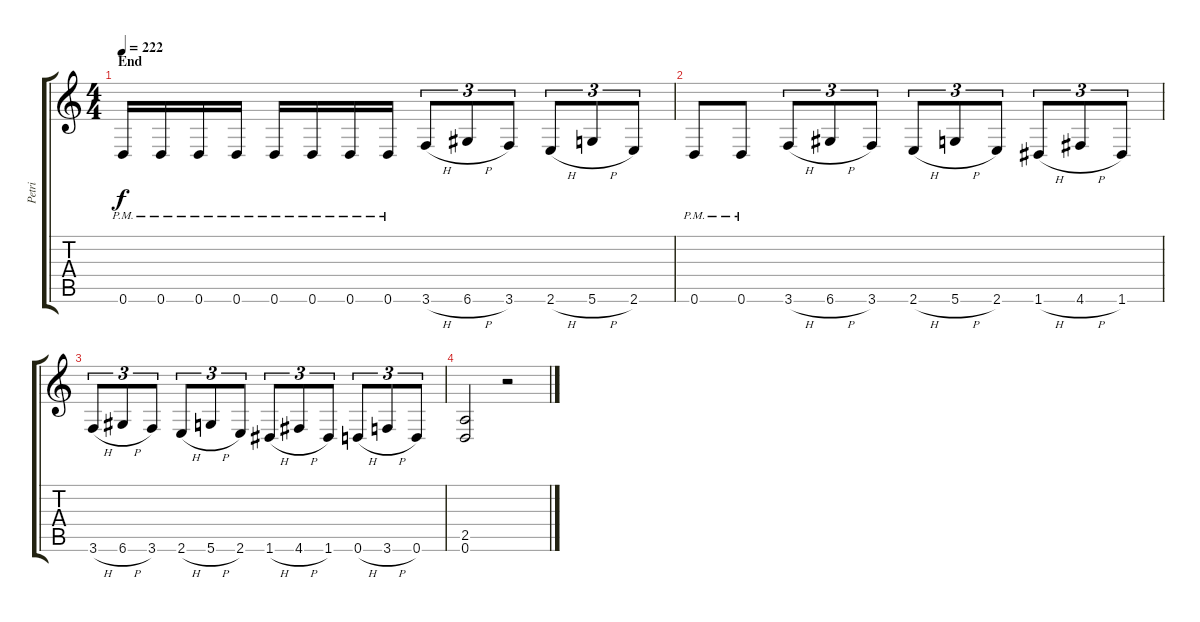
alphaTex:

\track ("Petri" "Petri") {instrument distortionguitar}
\staff {score tabs}
\tuning (D4 A3 F3 C3 G2 D2) {hide}
\ts (4 4)
\section ("" "End")
\tempo 222
\clef g2
\ks c
0.6{pm}.16{dy f} 0.6{pm}.16 0.6{pm}.16 0.6{pm}.16 0.6{pm}.16 0.6{pm}.16 0.6{pm}.16 0.6{pm}.16 3.6{h}.8{tu (3 2)} 6.6{h}.8{tu (3 2)} 3.6.8{tu (3 2)} 2.6{h}.8{tu (3 2)} 5.6{h}.8{tu (3 2)} 2.6.8{tu (3 2)} |
0.6{pm}.8 0.6{pm}.8 3.6{h}.8{tu (3 2)} 6.6{h}.8{tu (3 2)} 3.6.8{tu (3 2)} 2.6{h}.8{tu (3 2)} 5.6{h}.8{tu (3 2)} 2.6.8{tu (3 2)} 1.6{h}.8{tu (3 2)} 4.6{h}.8{tu (3 2)} 1.6.8{tu (3 2)} |
3.6{h}.8{tu (3 2)} 6.6{h}.8{tu (3 2)} 3.6.8{tu (3 2)} 2.6{h}.8{tu (3 2)} 5.6{h}.8{tu (3 2)} 2.6.8{tu (3 2)} 1.6{h}.8{tu (3 2)} 4.6{h}.8{tu (3 2)} 1.6.8{tu (3 2)} 0.6{h}.8{tu (3 2)} 3.6{h}.8{tu (3 2)} 0.6.8{tu (3 2)} |
(2.5 0.6).2 r.2
